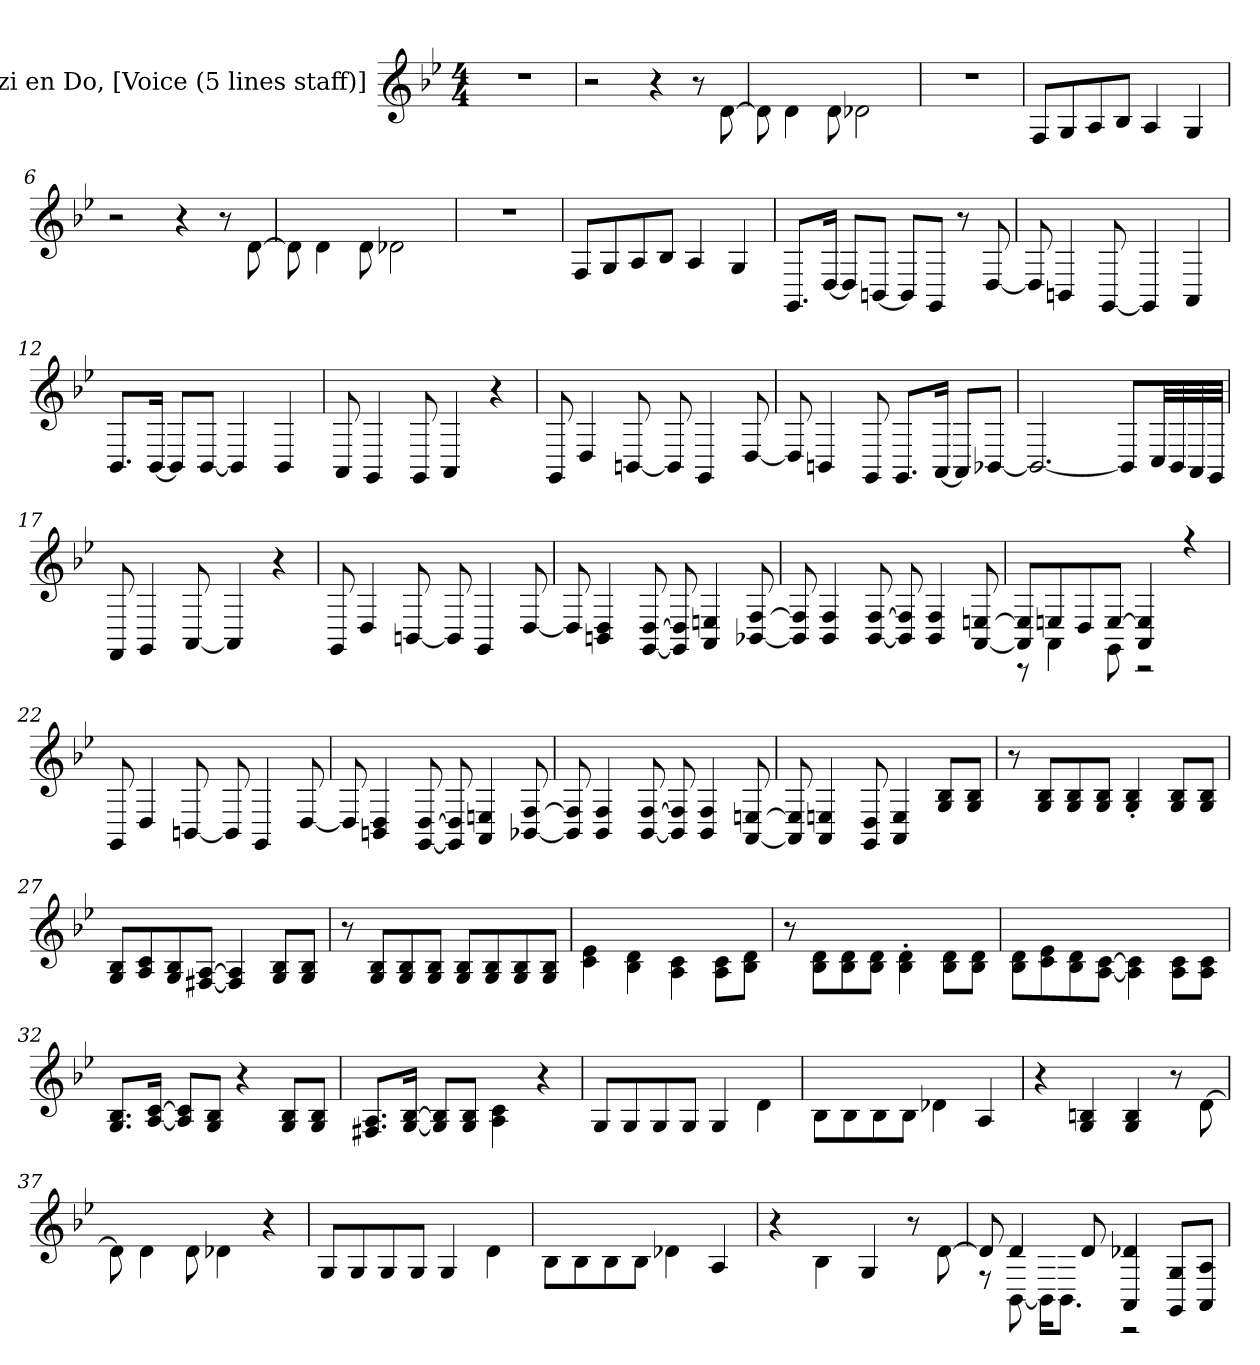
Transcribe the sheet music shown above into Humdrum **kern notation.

**kern
*part1
*staff1
*I"Dizi en Do, [Voice (5 lines staff)]
*I'Di. Do
*clefG2
*ITrd-7c-12
*k[b-e-]
*M4/4
*MM120
=1
1r
=2
2r
4r
8r
[8dd\
=3
8dd\]
4dd\
8dd\
2dd-X\
=4
1r
=5
8f/L
8g/
8a/
8b-/J
4a/
4g/
=6
2r
4r
8r
[8dd\
=7
8dd\]
4dd\
8dd\
2dd-X\
=8
1r
=9
8f/L
8g/
8a/
8b-/J
4a/
4g/
!!LO:LB:g=z
=10
8.G/L
[16d/Jk
8d/L]
[8Bn/J
8B/L]
8G/J
8r
[8d/
=11
8d/]
4Bn/
[8G/
4G/]
4A/
=12
8.B-/L
[16B-/Jk
8B-/L]
[8B-/J
4B-/]
4B-/
=13
8A/
4G/
8G/
4A/
4r
=14
8G/
4d/
[8Bn/
8B/]
4G/
[8d/
!!LO:LB:g=z
=15
8d/]
4Bn/
8G/
8.G/L
[16A/Jk
8A/L]
[8B-X/J
=16
2.B-/_
8B-/L]
32c/LL
32B-/
32A/
32G/JJJ
=17
8F/
4G/
[8A/
4A/]
4r
=18
8G/
4d/
[8Bn/
8B/]
4G/
[8d/
=19
8d/]
4Bn/ 4d/
[8G/ [8d/
8G/] 8d/]
4A/ 4en/
[8B-X/ [8f/
!!LO:LB:g=z
=20
8B-/] 8f/]
4B-/ 4f/
[8B-/ [8f/
8B-/] 8f/]
4B-/ 4f/
[8A/ [8en/
=21
*^
8A/] 8e/]L	8r
8en/	4A\
8d/	.
[8e/J	8G\
4A/ 4e/]	2r
4r	.
*v	*v
=22
8G/
4d/
[8Bn/
8B/]
4G/
[8d/
=23
8d/]
4Bn/ 4d/
[8G/ [8d/
8G/] 8d/]
4A/ 4en/
[8B-X/ [8f/
=24
8B-/] 8f/]
4B-/ 4f/
[8B-/ [8f/
8B-/] 8f/]
4B-/ 4f/
[8A/ [8en/
!!LO:LB:g=z
=25
8A/] 8e/]
4A/ 4en/
8G/ 8d/
4A/ 4e/
8g/ 8b-/L
8g/ 8b-/J
=26
8r
8g/ 8b-/L
8g/ 8b-/
8g/ 8b-/J
4g/' 4b-/'
8g/ 8b-/L
8g/ 8b-/J
=27
8g/ 8b-/L
8a/ 8cc/
8g/ 8b-/
[8f#X/ [8a/J
4f#/] 4a/]
8g/ 8b-/L
8g/ 8b-/J
=28
8r
8g/ 8b-/L
8g/ 8b-/
8g/ 8b-/J
8g/ 8b-/L
8g/ 8b-/
8g/ 8b-/
8g/ 8b-/J
=29
4cc\ 4ee-\
4b-\ 4dd\
4a\ 4cc\
8a\ 8cc\L
8b-\ 8dd\J
=30
8r
8b-\ 8dd\L
8b-\ 8dd\
8b-\ 8dd\J
4b-\' 4dd\'
8b-\ 8dd\L
8b-\ 8dd\J
!!LO:LB:g=z
=31
8b-\ 8dd\L
8cc\ 8ee-\
8b-\ 8dd\
[8a\ [8cc\J
4a\] 4cc\]
8a\ 8cc\L
8a\ 8cc\J
=32
8.g/ 8.b-/L
[16a/ [16cc/Jk
8a/] 8cc/]L
8g/ 8b-/J
4r
8g/ 8b-/L
8g/ 8b-/J
=33
8.f#X/ 8.a/L
[16g/ [16b-/Jk
8g/] 8b-/]L
8g/ 8b-/J
4a\ 4cc\
4r
=34
8g/L
8g/
8g/
8g/J
4g/
4dd\
=35
8b-\L
8b-\
8b-\
8b-\J
4dd-X\
4a/
=36
4r
4g/ 4bn/
4g/ 4b/
8r
[8dd\
=37
8dd\]
4dd\
8dd\
4dd-X\
4r
!!LO:LB:g=z
=38
8g/L
8g/
8g/
8g/J
4g/
4dd\
=39
8b-\L
8b-\
8b-\
8b-\J
4dd-X\
4a/
=40
4r
4b-\
4g/
8r
[8dd\
=41
*^
8dd/]	8r
4dd/	[8B-\
.	16B-\KL]
.	8.B-\J
8dd/	.
4A/ 4dd-X/	2r
8G/ 8g/L	.
8A/ 8a/J	.
*v	*v
=
*-
